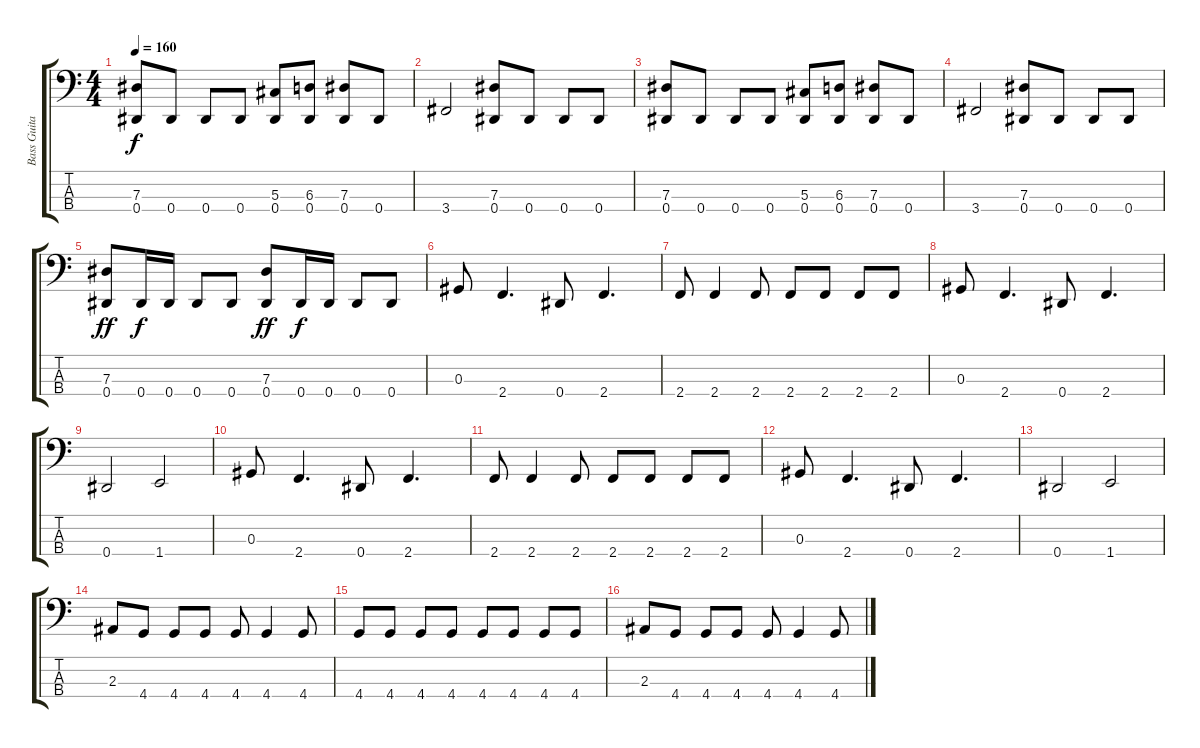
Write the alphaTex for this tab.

\track ("Bass Guitar" "Bass Guita") {instrument electricbasspick}
\staff {score tabs}
\tuning (Gb2 Db2 Ab1 Eb1) {hide}
\ts (4 4)
\tempo 160
\clef f4
\ks c
(7.3 0.4).8{dy f} 0.4.8 0.4.8 0.4.8 (5.3 0.4).8 (6.3 0.4).8 (7.3 0.4).8 0.4.8 |
3.4.2 (7.3 0.4).8 0.4.8 0.4.8 0.4.8 |
(7.3 0.4).8 0.4.8 0.4.8 0.4.8 (5.3 0.4).8 (6.3 0.4).8 (7.3 0.4).8 0.4.8 |
3.4.2 (7.3 0.4).8 0.4.8 0.4.8 0.4.8 |
(7.3 0.4).8{dy ff} 0.4.16{dy f} 0.4.16 0.4.8 0.4.8 (7.3 0.4).8{dy ff} 0.4.16{dy f} 0.4.16 0.4.8 0.4.8 |
0.3.8 2.4.4{d} 0.4.8 2.4.4{d} |
2.4.8 2.4.4 2.4.8 2.4.8 2.4.8 2.4.8 2.4.8 |
0.3.8 2.4.4{d} 0.4.8 2.4.4{d} |
0.4.2 1.4.2 |
0.3.8 2.4.4{d} 0.4.8 2.4.4{d} |
2.4.8 2.4.4 2.4.8 2.4.8 2.4.8 2.4.8 2.4.8 |
0.3.8 2.4.4{d} 0.4.8 2.4.4{d} |
0.4.2 1.4.2 |
2.3.8 4.4.8 4.4.8 4.4.8 4.4.8 4.4.4 4.4.8 |
4.4.8 4.4.8 4.4.8 4.4.8 4.4.8 4.4.8 4.4.8 4.4.8 |
2.3.8 4.4.8 4.4.8 4.4.8 4.4.8 4.4.4 4.4.8
